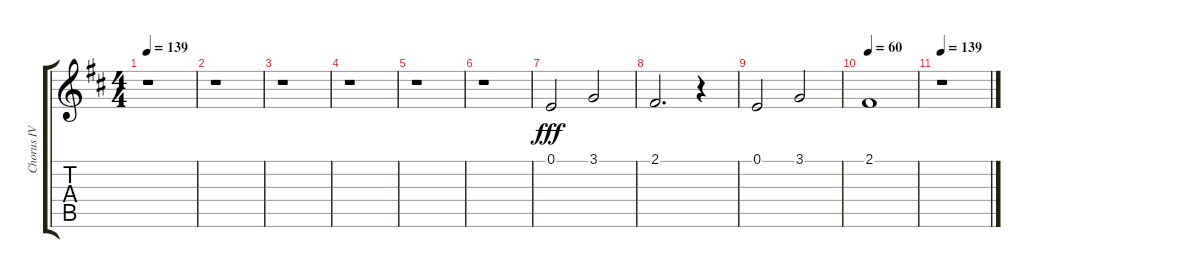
\track ("Chorus IV" "Chorus IV") {instrument voiceoohs}
\staff {score tabs}
\tuning (E4 B3 G3 D3 A2 E2) {hide}
\ts (4 4)
\tempo 139
\clef g2
\ks d
r.1{dy fff} |
r.1 |
r.1 |
r.1 |
r.1 |
r.1 |
0.1.2 3.1.2 |
2.1.2{d} r.4 |
0.1.2 3.1.2 |
\tempo 60
2.1.1 |
\tempo 139
r.1
